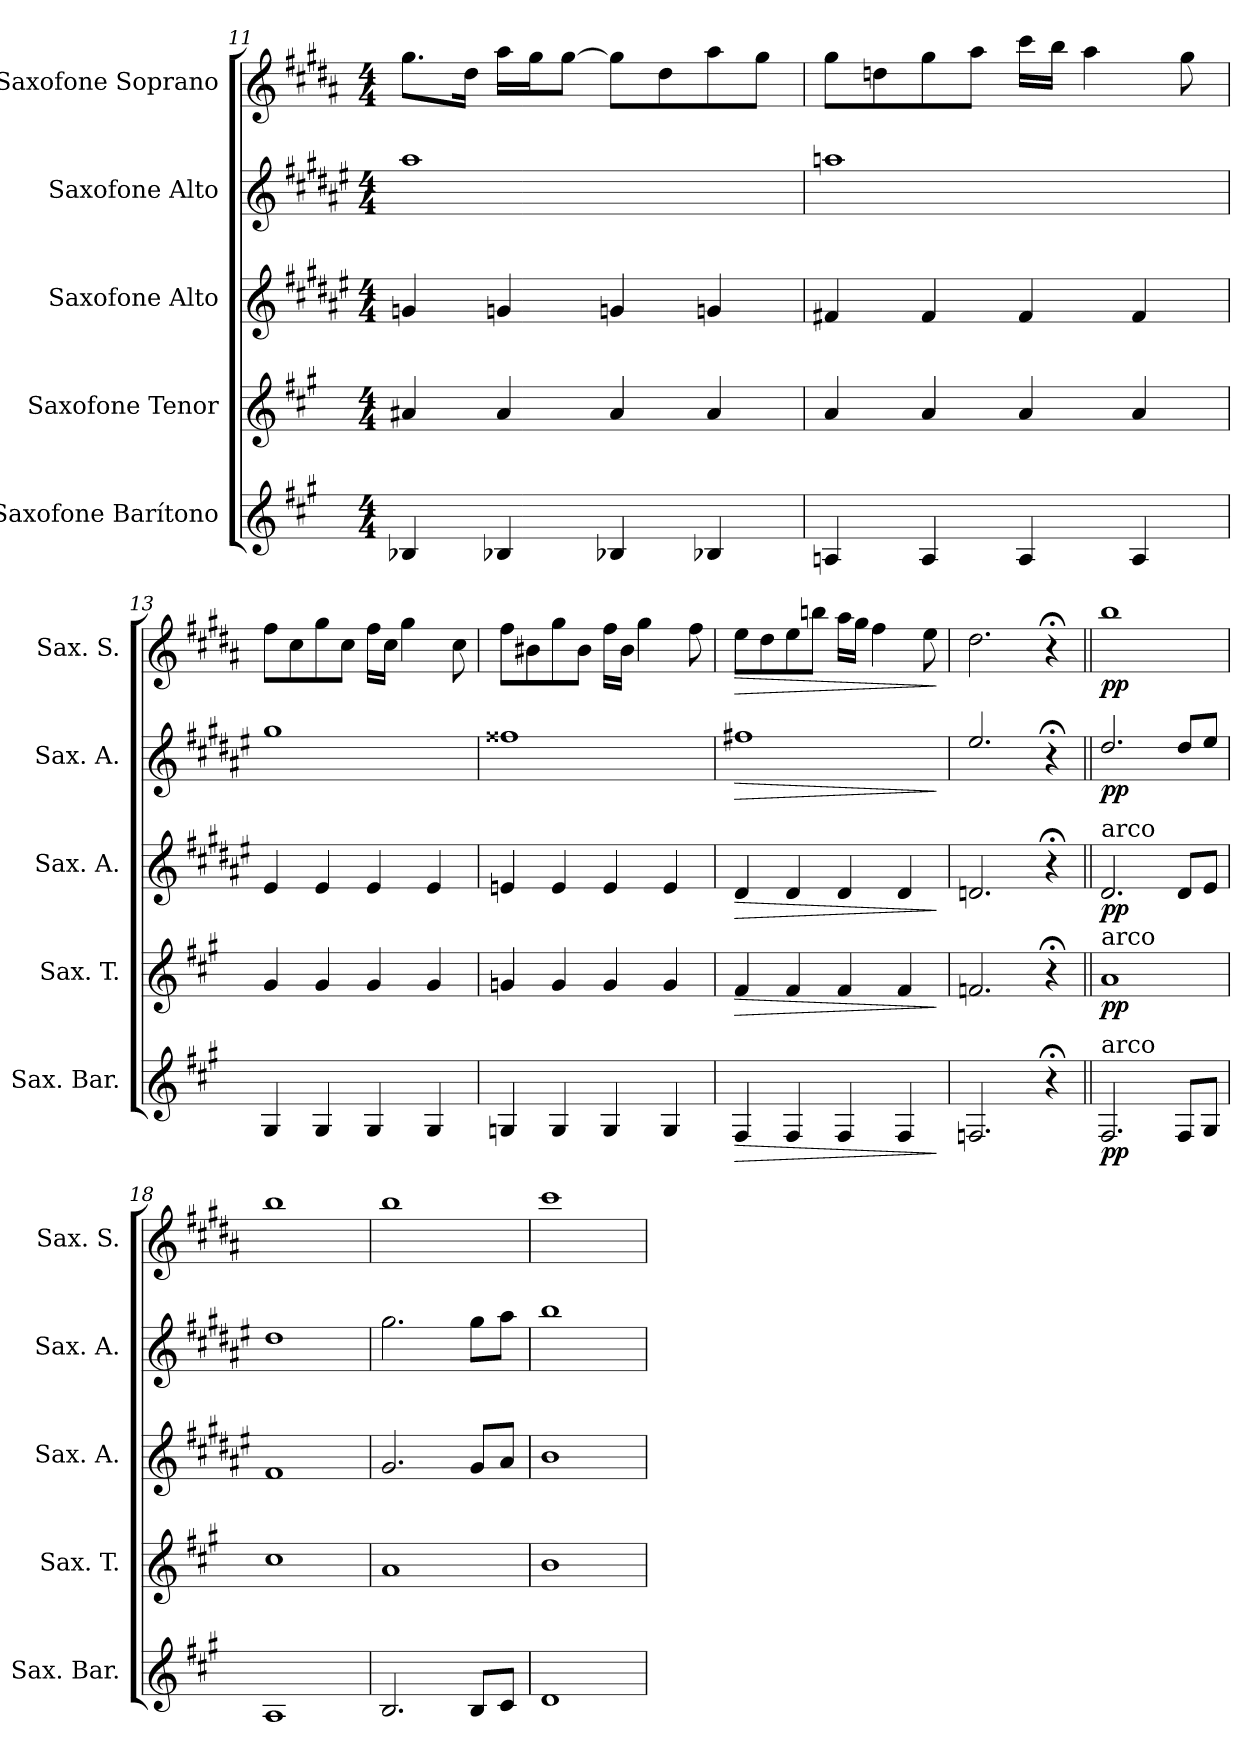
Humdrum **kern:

**kern	**dynam	**kern	**dynam	**kern	**dynam	**kern	**dynam	**kern	**dynam
*part5	*part5	*part4	*part4	*part3	*part3	*part2	*part2	*part1	*part1
*staff5	*staff5	*staff4	*staff4	*staff3	*staff3	*staff2	*staff2	*staff1	*staff1
*I"Saxofone Barítono	*	*I"Saxofone Tenor	*	*I"Saxofone Alto	*	*I"Saxofone Alto	*	*I"Saxofone Soprano	*
*I'Sax. Bar.	*	*I'Sax. T.	*	*I'Sax. A.	*	*I'Sax. A.	*	*I'Sax. S.	*
!!LO:PB:g=z
*clefG2	*	*clefG2	*	*clefG2	*	*clefG2	*	*clefG2	*
*ITrd12c21	*	*ITrd8c14	*	*ITrd5c9	*	*ITrd5c9	*	*ITrd1c2	*
*k[f#c#g#]	*	*k[f#c#g#]	*	*k[f#c#g#]	*	*k[f#c#g#]	*	*k[f#c#g#]	*
*M4/4	*	*M4/4	*	*M4/4	*	*M4/4	*	*M4/4	*
=11	=11	=11	=11	=11	=11	=11	=11	=11	=11
4BB-X/	.	4A#X/	.	4B-X/	.	1cc#	.	8.ff#\L	.
.	.	.	.	.	.	.	.	16cc#\Jk	.
4BB-X/	.	4A#/	.	4B-X/	.	.	.	16gg#\LL	.
.	.	.	.	.	.	.	.	16ff#\J	.
.	.	.	.	.	.	.	.	[8ff#\J	.
4BB-X/	.	4A#/	.	4B-X/	.	.	.	8ff#\L]	.
.	.	.	.	.	.	.	.	8cc#\	.
4BB-X/	.	4A#/	.	4B-X/	.	.	.	8gg#\	.
.	.	.	.	.	.	.	.	8ff#\J	.
=12	=12	=12	=12	=12	=12	=12	=12	=12	=12
4AAn/	.	4A/	.	4An/	.	1ccn	.	8ff#\L	.
.	.	.	.	.	.	.	.	8ccn\	.
4AA/	.	4A/	.	4A/	.	.	.	8ff#\	.
.	.	.	.	.	.	.	.	8gg#\J	.
4AA/	.	4A/	.	4A/	.	.	.	16bb\LL	.
.	.	.	.	.	.	.	.	16aa\JJ	.
.	.	.	.	.	.	.	.	4gg#\	.
4AA/	.	4A/	.	4A/	.	.	.	.	.
.	.	.	.	.	.	.	.	8ff#\	.
=13	=13	=13	=13	=13	=13	=13	=13	=13	=13
4GG#/	.	4G#/	.	4G#/	.	1b	.	8ee\L	.
.	.	.	.	.	.	.	.	8b\	.
4GG#/	.	4G#/	.	4G#/	.	.	.	8ff#\	.
.	.	.	.	.	.	.	.	8b\J	.
4GG#/	.	4G#/	.	4G#/	.	.	.	16ee\LL	.
.	.	.	.	.	.	.	.	16b\JJ	.
.	.	.	.	.	.	.	.	4ff#\	.
4GG#/	.	4G#/	.	4G#/	.	.	.	.	.
.	.	.	.	.	.	.	.	8b\	.
=14	=14	=14	=14	=14	=14	=14	=14	=14	=14
4GGn/	.	4Gn/	.	4Gn/	.	1a#X	.	8ee\L	.
.	.	.	.	.	.	.	.	8a#X\	.
4GG/	.	4G/	.	4G/	.	.	.	8ff#\	.
.	.	.	.	.	.	.	.	8a#\J	.
4GG/	.	4G/	.	4G/	.	.	.	16ee\LL	.
.	.	.	.	.	.	.	.	16a#\JJ	.
.	.	.	.	.	.	.	.	4ff#\	.
4GG/	.	4G/	.	4G/	.	.	.	.	.
.	.	.	.	.	.	.	.	8ee\	.
!!LO:LB:g=z
=15	=15	=15	=15	=15	=15	=15	=15	=15	=15
!	!LO:HP:b	!	!LO:HP:b	!	!LO:HP:b	!	!LO:HP:b	!	!LO:HP:b
4FF#/	>	4F#/	>	4F#/	>	1an	>	8dd\L	>
.	.	.	.	.	.	.	.	8cc#\	.
4FF#/	.	4F#/	.	4F#/	.	.	.	8dd\	.
.	.	.	.	.	.	.	.	8aan\J	.
4FF#/	.	4F#/	.	4F#/	.	.	.	16gg#\LL	.
.	.	.	.	.	.	.	.	16ff#\JJ	.
.	.	.	.	.	.	.	.	4ee\	.
4FF#/	.	4F#/	.	4F#/	.	.	.	.	.
.	.	.	.	.	.	.	.	8dd\	.
.	]	.	]	.	]	.	]	.	]
=16	=16	=16	=16	=16	=16	=16	=16	=16	=16
2.FFn/	.	2.Fn/	.	2.Fn/	.	2.g#/	.	2.cc#\	.
4r;<	.	4r;<	.	4r;<	.	4r;<	.	4r;<	.
=17||	=17||	=17||	=17||	=17||	=17||	=17||	=17||	=17||	=17||
*	*	*	*	*	*	*	*	*MM60	*
!	!	!	!	!LO:TX:a:t=arco	!	!	!	!	!
!	!	!LO:TX:a:t=arco	!	!	!	!	!	!	!
!LO:TX:a:t=arco	!	!	!	!	!	!	!	!	!
!	!LO:DY:b	!	!LO:DY:b	!	!LO:DY:b	!	!LO:DY:b	!	!LO:DY:b
2.FF#/	pp	1A	pp	2.F#/	pp	2.f#/	pp	1aa	pp
8FF#/L	.	.	.	8F#/L	.	8f#/L	.	.	.
8GG#/J	.	.	.	8G#/J	.	8g#/J	.	.	.
=18	=18	=18	=18	=18	=18	=18	=18	=18	=18
1AA	.	1c#	.	1A	.	1f#	.	1aa	.
=19	=19	=19	=19	=19	=19	=19	=19	=19	=19
2.BB/	.	1A	.	2.B/	.	2.b\	.	1aa	.
8BB/L	.	.	.	8B/L	.	8b\L	.	.	.
8C#/J	.	.	.	8c#/J	.	8cc#\J	.	.	.
=20	=20	=20	=20	=20	=20	=20	=20	=20	=20
1D	.	1B	.	1d	.	1dd	.	1bb	.
=	=	=	=	=	=	=	=	=	=
*-	*-	*-	*-	*-	*-	*-	*-	*-	*-
